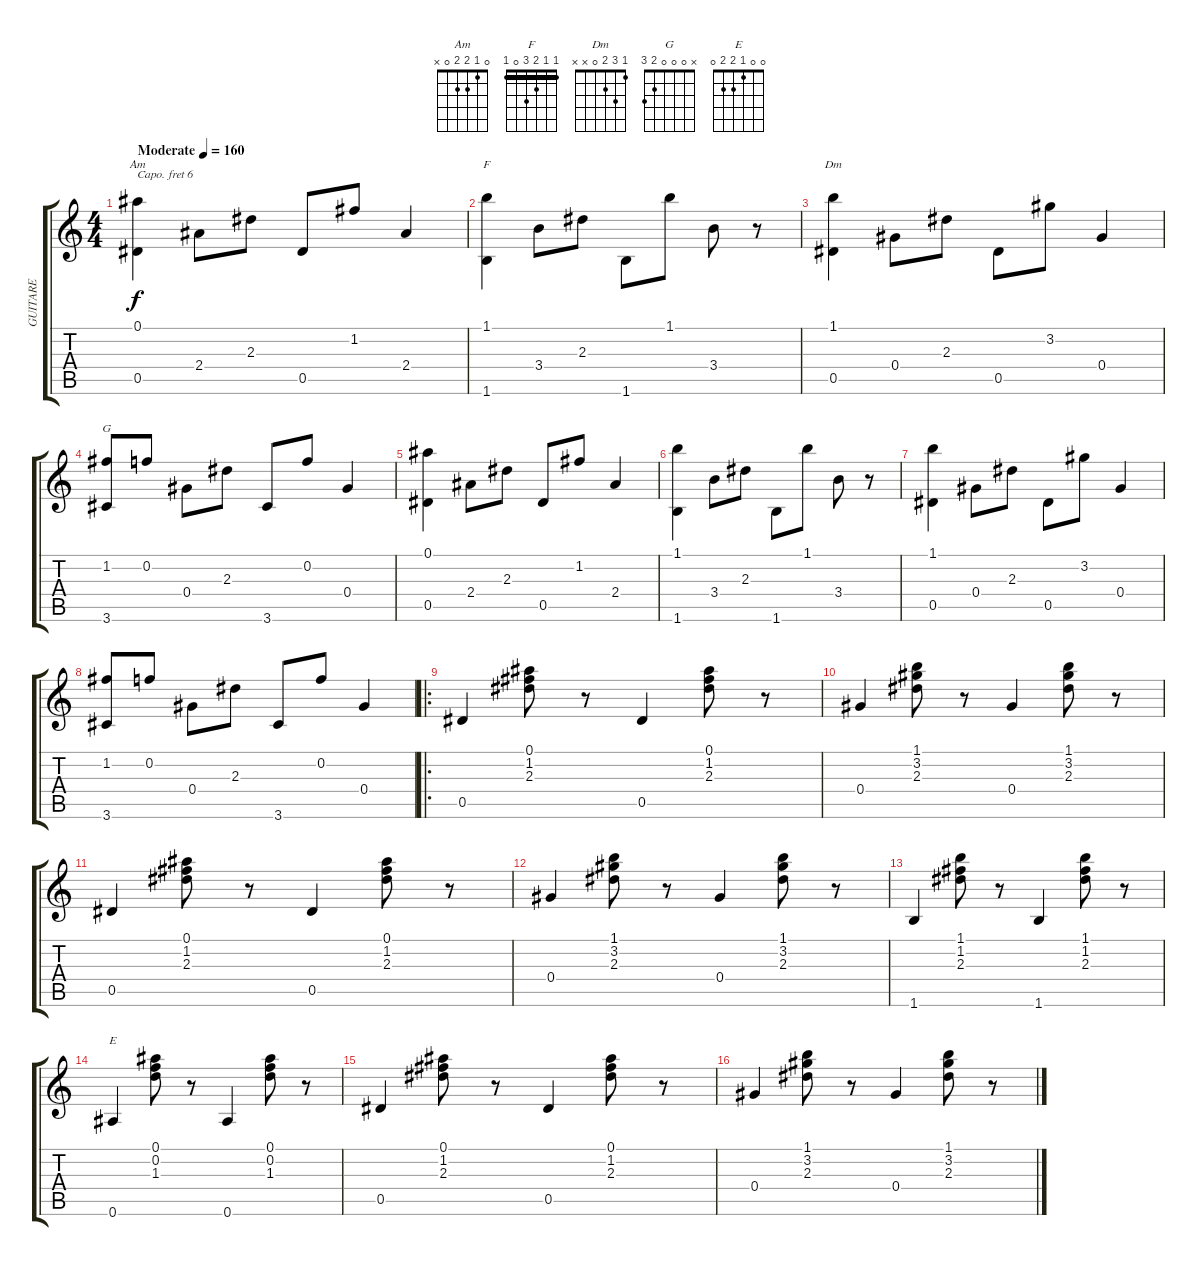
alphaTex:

\track ("GUITARE" "GUITARE") {instrument acousticguitarnylon}
\staff {score tabs}
\capo 6
\tuning (E4 B3 G3 D3 A2 E2) {hide}
\chord ("Am" 0 1 2 2 0 x)
\chord ("F" 1 1 2 3 0 1) {barre 1}
\chord ("Dm" 1 3 2 0 x x)
\chord ("G" x 0 0 0 2 3)
\chord ("E" 0 0 1 2 2 0)
\ts (4 4)
\tempo (160 "Moderate")
\clef g2
\ks c
(0.1 0.5).4{ch "Am" dy f instrument acousticguitarnylon} 2.4.8 2.3.8 0.5.8 1.2.8 2.4.4 |
(1.1 1.6).4{ch "F"} 3.4.8 2.3.8 1.6.8 1.1.8 3.4.8 r.8 |
(1.1 0.5).4{ch "Dm"} 0.4.8 2.3.8 0.5.8 3.2.8 0.4.4 |
(1.2 3.6).8{ch "G"} 0.2.8 0.4.8 2.3.8 3.6.8 0.2.8 0.4.4 |
(0.1 0.5).4 2.4.8 2.3.8 0.5.8 1.2.8 2.4.4 |
(1.1 1.6).4 3.4.8 2.3.8 1.6.8 1.1.8 3.4.8 r.8 |
(1.1 0.5).4 0.4.8 2.3.8 0.5.8 3.2.8 0.4.4 |
(1.2 3.6).8 0.2.8 0.4.8 2.3.8 3.6.8 0.2.8 0.4.4 |
\ro
0.5.4 (0.1 1.2 2.3).8 r.8 0.5.4 (0.1 1.2 2.3).8 r.8 |
0.4.4 (1.1 3.2 2.3).8 r.8 0.4.4 (1.1 3.2 2.3).8 r.8 |
0.5.4 (0.1 1.2 2.3).8 r.8 0.5.4 (0.1 1.2 2.3).8 r.8 |
0.4.4 (1.1 3.2 2.3).8 r.8 0.4.4 (1.1 3.2 2.3).8 r.8 |
1.6.4 (1.1 1.2 2.3).8 r.8 1.6.4 (1.1 1.2 2.3).8 r.8 |
0.6.4{ch "E"} (0.1 0.2 1.3).8 r.8 0.6.4 (0.1 0.2 1.3).8 r.8 |
0.5.4 (0.1 1.2 2.3).8 r.8 0.5.4 (0.1 1.2 2.3).8 r.8 |
0.4.4 (1.1 3.2 2.3).8 r.8 0.4.4 (1.1 3.2 2.3).8 r.8
